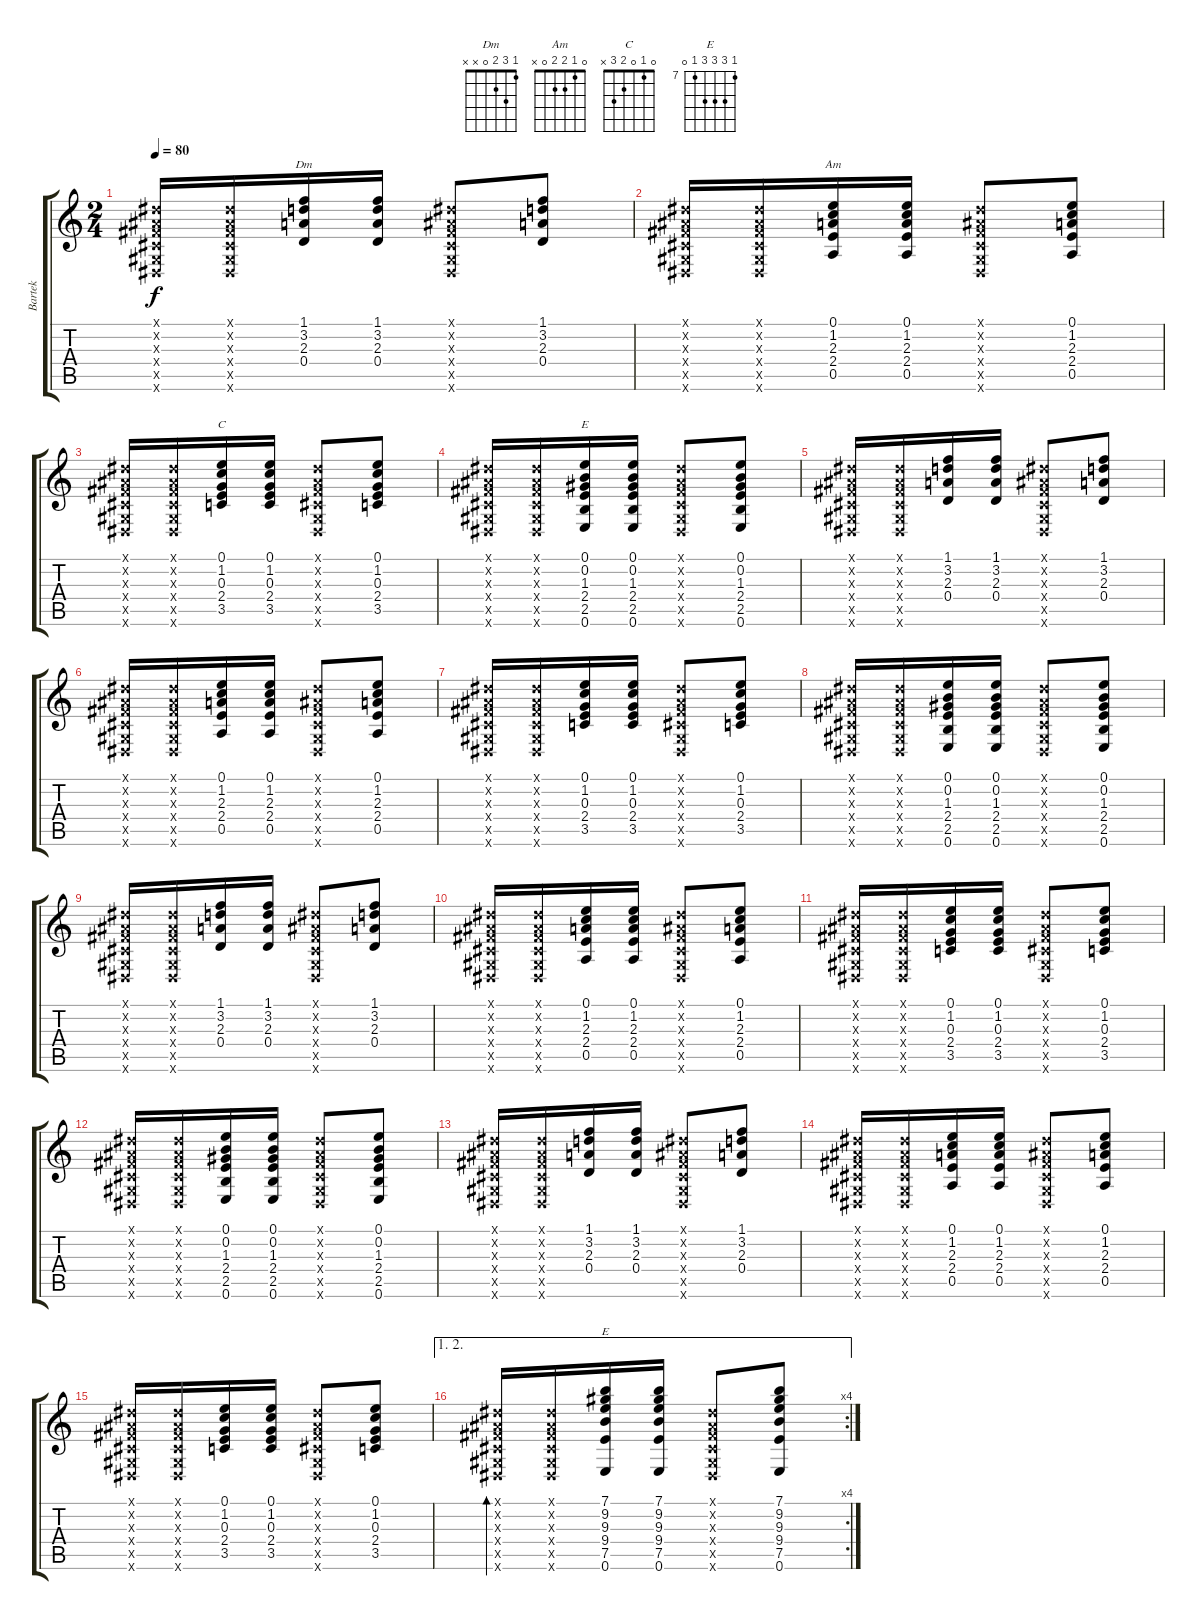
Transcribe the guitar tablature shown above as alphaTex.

\track ("Bartek" "Bartek") {instrument electricguitarclean}
\staff {score tabs}
\tuning (E4 B3 G3 D3 A2 E2) {hide}
\chord ("Dm" 1 3 2 0 x x)
\chord ("Am" 0 1 2 2 0 x)
\chord ("C" 0 1 0 2 3 x)
\chord ("E" 0 0 1 2 2 0)
\chord ("E" 7 9 9 9 7 0) {firstfret 7}
\ts (2 4)
\tempo 80
\clef g2
\ks c
(-1.1{x} -1.2{x} -1.3{x} -1.4{x} -1.5{x} -1.6{x}).16{dy f} (-1.1{x} -1.2{x} -1.3{x} -1.4{x} -1.5{x} -1.6{x}).16 (1.1 3.2 2.3 0.4).16{ch "Dm"} (1.1 3.2 2.3 0.4).16 (-1.1{x} -1.2{x} -1.3{x} -1.4{x} -1.5{x} -1.6{x}).8 (1.1 3.2 2.3 0.4).8 |
(-1.1{x} -1.2{x} -1.3{x} -1.4{x} -1.5{x} -1.6{x}).16 (-1.1{x} -1.2{x} -1.3{x} -1.4{x} -1.5{x} -1.6{x}).16 (0.1 1.2 2.3 2.4 0.5).16{ch "Am"} (0.1 1.2 2.3 2.4 0.5).16 (-1.1{x} -1.2{x} -1.3{x} -1.4{x} -1.5{x} -1.6{x}).8 (0.1 1.2 2.3 2.4 0.5).8 |
(-1.1{x} -1.2{x} -1.3{x} -1.4{x} -1.5{x} -1.6{x}).16 (-1.1{x} -1.2{x} -1.3{x} -1.4{x} -1.5{x} -1.6{x}).16 (0.1 1.2 0.3 2.4 3.5).16{ch "C"} (0.1 1.2 0.3 2.4 3.5).16 (-1.1{x} -1.2{x} -1.3{x} -1.4{x} -1.5{x} -1.6{x}).8 (0.1 1.2 0.3 2.4 3.5).8 |
(-1.1{x} -1.2{x} -1.3{x} -1.4{x} -1.5{x} -1.6{x}).16 (-1.1{x} -1.2{x} -1.3{x} -1.4{x} -1.5{x} -1.6{x}).16 (0.1 0.2 1.3 2.4 2.5 0.6).16{ch "E"} (0.1 0.2 1.3 2.4 2.5 0.6).16 (-1.1{x} -1.2{x} -1.3{x} -1.4{x} -1.5{x} -1.6{x}).8 (0.1 0.2 1.3 2.4 2.5 0.6).8 |
(-1.1{x} -1.2{x} -1.3{x} -1.4{x} -1.5{x} -1.6{x}).16 (-1.1{x} -1.2{x} -1.3{x} -1.4{x} -1.5{x} -1.6{x}).16 (1.1 3.2 2.3 0.4).16 (1.1 3.2 2.3 0.4).16 (-1.1{x} -1.2{x} -1.3{x} -1.4{x} -1.5{x} -1.6{x}).8 (1.1 3.2 2.3 0.4).8 |
(-1.1{x} -1.2{x} -1.3{x} -1.4{x} -1.5{x} -1.6{x}).16 (-1.1{x} -1.2{x} -1.3{x} -1.4{x} -1.5{x} -1.6{x}).16 (0.1 1.2 2.3 2.4 0.5).16 (0.1 1.2 2.3 2.4 0.5).16 (-1.1{x} -1.2{x} -1.3{x} -1.4{x} -1.5{x} -1.6{x}).8 (0.1 1.2 2.3 2.4 0.5).8 |
(-1.1{x} -1.2{x} -1.3{x} -1.4{x} -1.5{x} -1.6{x}).16 (-1.1{x} -1.2{x} -1.3{x} -1.4{x} -1.5{x} -1.6{x}).16 (0.1 1.2 0.3 2.4 3.5).16 (0.1 1.2 0.3 2.4 3.5).16 (-1.1{x} -1.2{x} -1.3{x} -1.4{x} -1.5{x} -1.6{x}).8 (0.1 1.2 0.3 2.4 3.5).8 |
(-1.1{x} -1.2{x} -1.3{x} -1.4{x} -1.5{x} -1.6{x}).16 (-1.1{x} -1.2{x} -1.3{x} -1.4{x} -1.5{x} -1.6{x}).16 (0.1 0.2 1.3 2.4 2.5 0.6).16 (0.1 0.2 1.3 2.4 2.5 0.6).16 (-1.1{x} -1.2{x} -1.3{x} -1.4{x} -1.5{x} -1.6{x}).8 (0.1 0.2 1.3 2.4 2.5 0.6).8 |
(-1.1{x} -1.2{x} -1.3{x} -1.4{x} -1.5{x} -1.6{x}).16 (-1.1{x} -1.2{x} -1.3{x} -1.4{x} -1.5{x} -1.6{x}).16 (1.1 3.2 2.3 0.4).16 (1.1 3.2 2.3 0.4).16 (-1.1{x} -1.2{x} -1.3{x} -1.4{x} -1.5{x} -1.6{x}).8 (1.1 3.2 2.3 0.4).8 |
(-1.1{x} -1.2{x} -1.3{x} -1.4{x} -1.5{x} -1.6{x}).16 (-1.1{x} -1.2{x} -1.3{x} -1.4{x} -1.5{x} -1.6{x}).16 (0.1 1.2 2.3 2.4 0.5).16 (0.1 1.2 2.3 2.4 0.5).16 (-1.1{x} -1.2{x} -1.3{x} -1.4{x} -1.5{x} -1.6{x}).8 (0.1 1.2 2.3 2.4 0.5).8 |
(-1.1{x} -1.2{x} -1.3{x} -1.4{x} -1.5{x} -1.6{x}).16 (-1.1{x} -1.2{x} -1.3{x} -1.4{x} -1.5{x} -1.6{x}).16 (0.1 1.2 0.3 2.4 3.5).16 (0.1 1.2 0.3 2.4 3.5).16 (-1.1{x} -1.2{x} -1.3{x} -1.4{x} -1.5{x} -1.6{x}).8 (0.1 1.2 0.3 2.4 3.5).8 |
(-1.1{x} -1.2{x} -1.3{x} -1.4{x} -1.5{x} -1.6{x}).16 (-1.1{x} -1.2{x} -1.3{x} -1.4{x} -1.5{x} -1.6{x}).16 (0.1 0.2 1.3 2.4 2.5 0.6).16 (0.1 0.2 1.3 2.4 2.5 0.6).16 (-1.1{x} -1.2{x} -1.3{x} -1.4{x} -1.5{x} -1.6{x}).8 (0.1 0.2 1.3 2.4 2.5 0.6).8 |
(-1.1{x} -1.2{x} -1.3{x} -1.4{x} -1.5{x} -1.6{x}).16 (-1.1{x} -1.2{x} -1.3{x} -1.4{x} -1.5{x} -1.6{x}).16 (1.1 3.2 2.3 0.4).16 (1.1 3.2 2.3 0.4).16 (-1.1{x} -1.2{x} -1.3{x} -1.4{x} -1.5{x} -1.6{x}).8 (1.1 3.2 2.3 0.4).8 |
(-1.1{x} -1.2{x} -1.3{x} -1.4{x} -1.5{x} -1.6{x}).16 (-1.1{x} -1.2{x} -1.3{x} -1.4{x} -1.5{x} -1.6{x}).16 (0.1 1.2 2.3 2.4 0.5).16 (0.1 1.2 2.3 2.4 0.5).16 (-1.1{x} -1.2{x} -1.3{x} -1.4{x} -1.5{x} -1.6{x}).8 (0.1 1.2 2.3 2.4 0.5).8 |
(-1.1{x} -1.2{x} -1.3{x} -1.4{x} -1.5{x} -1.6{x}).16 (-1.1{x} -1.2{x} -1.3{x} -1.4{x} -1.5{x} -1.6{x}).16 (0.1 1.2 0.3 2.4 3.5).16 (0.1 1.2 0.3 2.4 3.5).16 (-1.1{x} -1.2{x} -1.3{x} -1.4{x} -1.5{x} -1.6{x}).8 (0.1 1.2 0.3 2.4 3.5).8 |
\ae (1 2)
\rc 4
(-1.1{x} -1.2{x} -1.3{x} -1.4{x} -1.5{x} -1.6{x}).16{bd 30} (-1.1{x} -1.2{x} -1.3{x} -1.4{x} -1.5{x} -1.6{x}).16 (7.1 9.2 9.3 9.4 7.5 0.6).16{ch "E"} (7.1 9.2 9.3 9.4 7.5 0.6).16 (-1.1{x} -1.2{x} -1.3{x} -1.4{x} -1.5{x} -1.6{x}).8 (7.1 9.2 9.3 9.4 7.5 0.6).8
